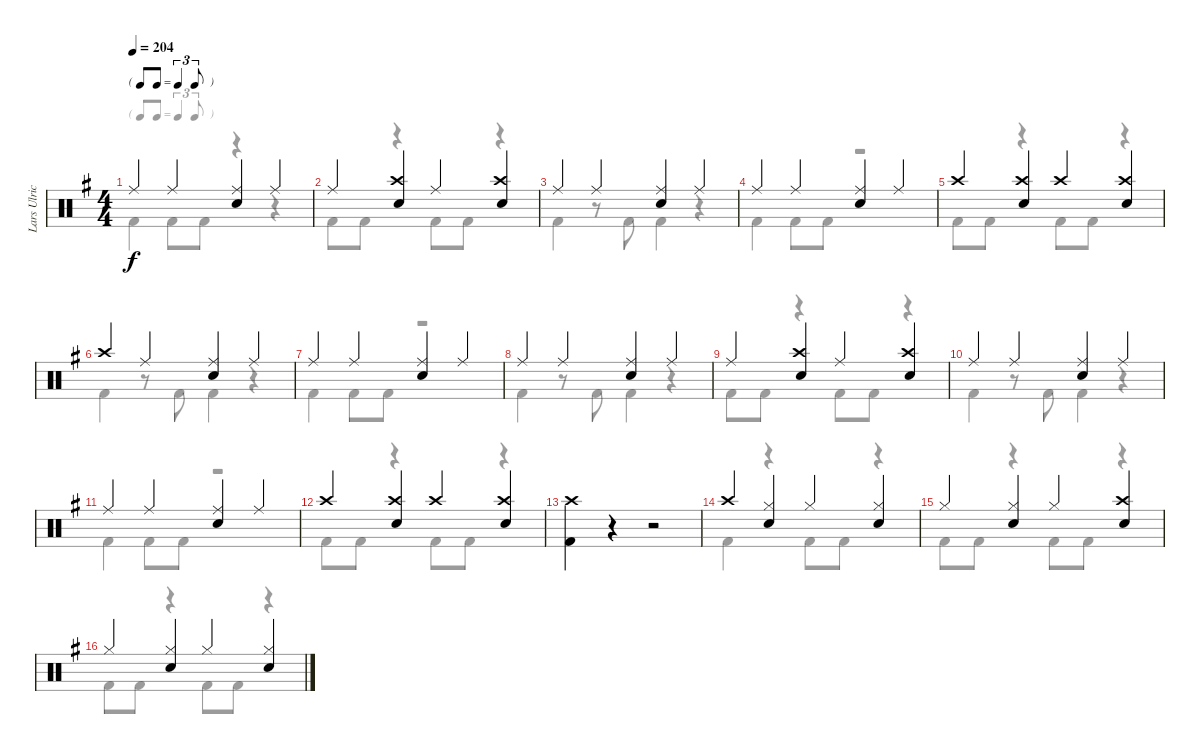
\track ("Lars Ulrich" "Lars Ulric") {instrument percussion}
\staff {score}
\articulation defaults
\voice
\ts (4 4)
\tf triplet8th
\tempo 204
\clef neutral
\ks eminor "Ride (middle)".4{dy f} "Ride (middle)".4
("Ride (middle)" "Snare (hit) 2").4 "Ride (middle)".4 |
"Ride (middle)".4 ("Crash high (hit)" "Snare (hit) 2").4 "Ride (middle)".4 ("Crash high (hit)" "Snare (hit) 2").4 |
"Ride (middle)".4 "Ride (middle)".4 ("Ride (middle)" "Snare (hit) 2").4 "Ride (middle)".4 |
"Ride (middle)".4 "Ride (middle)".4 ("Ride (middle)" "Snare (hit) 2").4 "Ride (middle)".4 |
"Crash high (hit)".4 ("Crash high (hit)" "Snare (hit) 2").4 "Crash high (hit)".4 ("Crash high (hit)" "Snare (hit) 2").4 |
"Crash high (hit)".4 "Ride (middle)".4 ("Ride (middle)" "Snare (hit) 2").4 "Ride (middle)".4 |
"Ride (middle)".4 "Ride (middle)".4 ("Ride (middle)" "Snare (hit) 2").4 "Ride (middle)".4 |
"Ride (middle)".4 "Ride (middle)".4 ("Ride (middle)" "Snare (hit) 2").4 "Ride (middle)".4 |
"Ride (middle)".4 ("Crash high (hit)" "Snare (hit) 2").4 "Ride (middle)".4 ("Crash high (hit)" "Snare (hit) 2").4 |
"Ride (middle)".4 "Ride (middle)".4 ("Ride (middle)" "Snare (hit) 2").4 "Ride (middle)".4 |
"Ride (middle)".4 "Ride (middle)".4 ("Ride (middle)" "Snare (hit) 2").4 "Ride (middle)".4 |
"Crash high (hit)".4 ("Crash high (hit)" "Snare (hit) 2").4 "Crash high (hit)".4 ("Crash high (hit)" "Snare (hit) 2").4 |
("Crash high (hit)" "Kick (hit) 2").4 r.4 r.2 |
"Crash high (hit)".4 ("Hi-Hat (closed)" "Snare (hit) 2").4 "Hi-Hat (closed)".4 ("Hi-Hat (closed)" "Snare (hit) 2").4 |
"Hi-Hat (closed)".4 ("Hi-Hat (closed)" "Snare (hit) 2").4 "Hi-Hat (closed)".4 ("Crash high (hit)" "Snare (hit) 2").4 |
"Hi-Hat (closed)".4 ("Hi-Hat (closed)" "Snare (hit) 2").4 "Hi-Hat (closed)".4 ("Hi-Hat (closed)" "Snare (hit) 2").4
\voice
\clef neutral
\ottava regular
\simile none
\ks eminor "Kick (hit) 2".4{dy f} "Kick (hit) 2".8 "Kick (hit) 2".8
r.4 r.4 |
"Kick (hit) 2".8 "Kick (hit) 2".8 r.4 "Kick (hit) 2".8 "Kick (hit) 2".8 r.4 |
"Kick (hit) 2".4 r.8 "Kick (hit) 2".8 "Kick (hit) 2".4 r.4 |
"Kick (hit) 2".4 "Kick (hit) 2".8 "Kick (hit) 2".8 r.2 |
"Kick (hit) 2".8 "Kick (hit) 2".8 r.4 "Kick (hit) 2".8 "Kick (hit) 2".8 r.4 |
"Kick (hit) 2".4 r.8 "Kick (hit) 2".8 "Kick (hit) 2".4 r.4 |
"Kick (hit) 2".4 "Kick (hit) 2".8 "Kick (hit) 2".8 r.2 |
"Kick (hit) 2".4 r.8 "Kick (hit) 2".8 "Kick (hit) 2".4 r.4 |
"Kick (hit) 2".8 "Kick (hit) 2".8 r.4 "Kick (hit) 2".8 "Kick (hit) 2".8 r.4 |
"Kick (hit) 2".4 r.8 "Kick (hit) 2".8 "Kick (hit) 2".4 r.4 |
"Kick (hit) 2".4 "Kick (hit) 2".8 "Kick (hit) 2".8 r.2 |
"Kick (hit) 2".8 "Kick (hit) 2".8 r.4 "Kick (hit) 2".8 "Kick (hit) 2".8 r.4 |
|
"Kick (hit) 2".4 r.4 "Kick (hit) 2".8 "Kick (hit) 2".8 r.4 |
"Kick (hit) 2".8 "Kick (hit) 2".8 r.4 "Kick (hit) 2".8 "Kick (hit) 2".8 r.4 |
"Kick (hit) 2".8 "Kick (hit) 2".8 r.4 "Kick (hit) 2".8 "Kick (hit) 2".8 r.4
